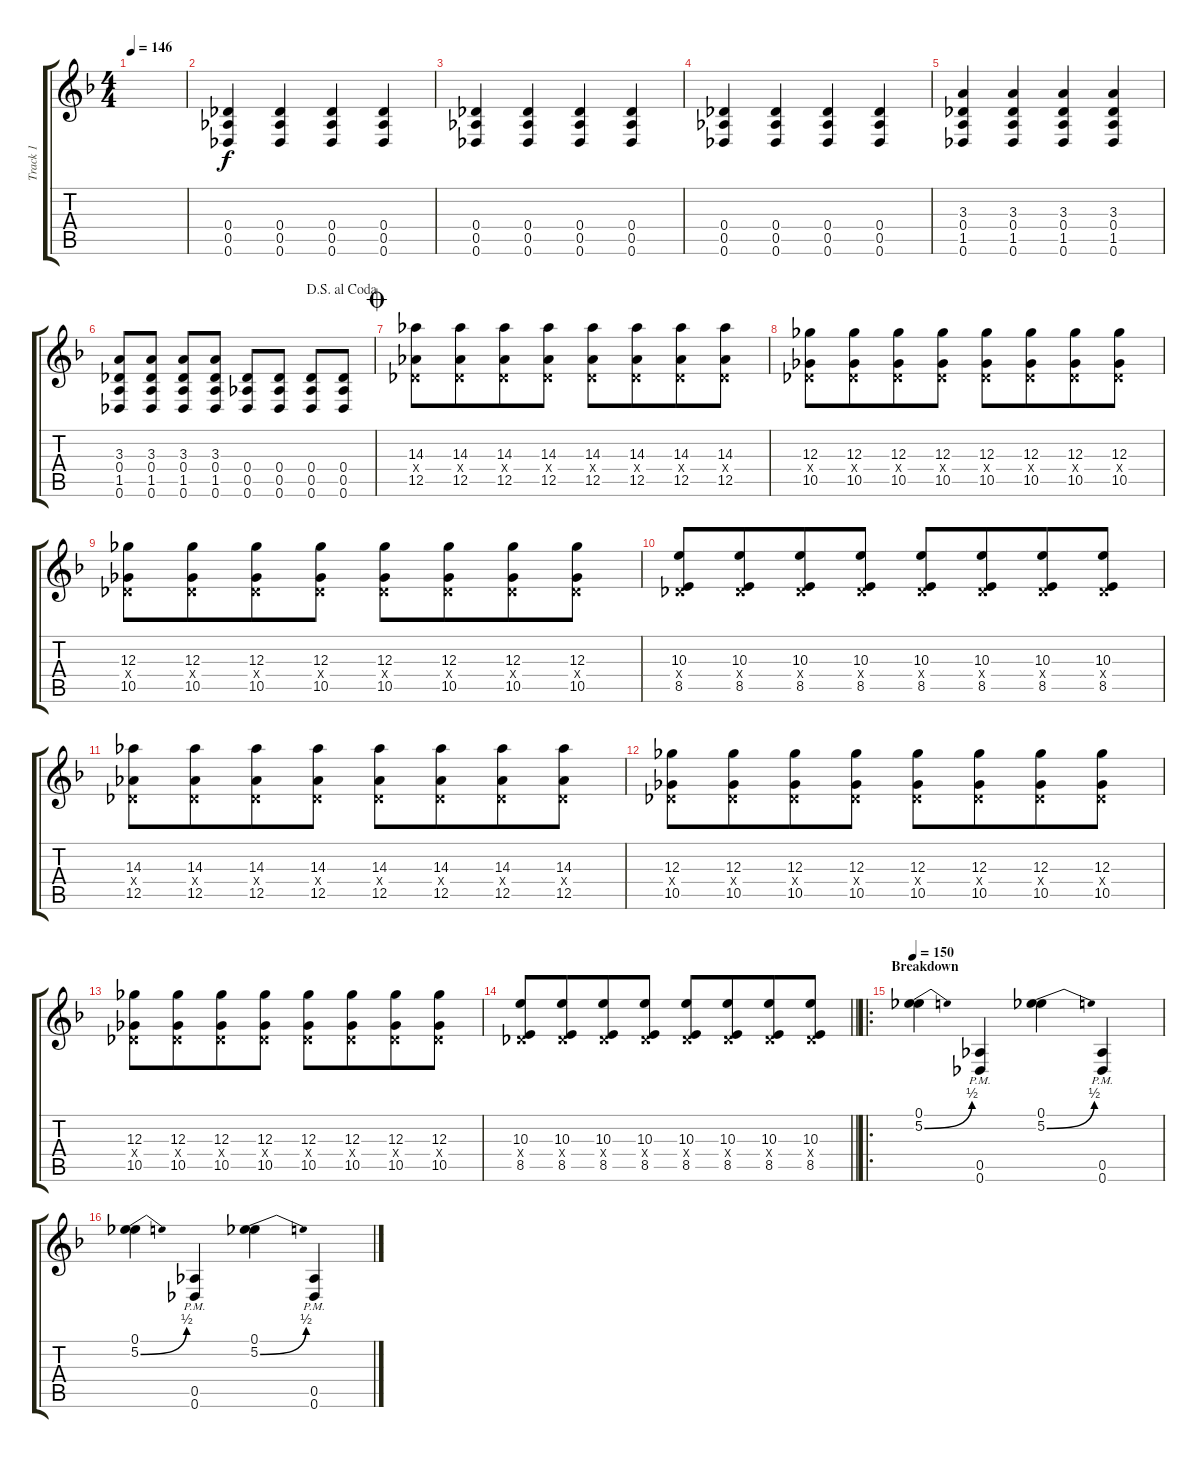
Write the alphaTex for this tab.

\track ("Track 1" "Track 1") {instrument electricguitarjazz}
\staff {score tabs}
\tuning (Eb4 Bb3 Gb3 Db3 Ab2 Db2) {hide}
\ts (4 4)
\tempo 146
\clef g2
\ks f
|
(0.4 0.5 0.6).4 (0.4 0.5 0.6).4 (0.4 0.5 0.6).4 (0.4 0.5 0.6).4 |
(0.4 0.5 0.6).4 (0.4 0.5 0.6).4 (0.4 0.5 0.6).4 (0.4 0.5 0.6).4 |
(0.4 0.5 0.6).4 (0.4 0.5 0.6).4 (0.4 0.5 0.6).4 (0.4 0.5 0.6).4 |
(3.3 0.4 1.5 0.6).4 (3.3 0.4 1.5 0.6).4 (3.3 0.4 1.5 0.6).4 (3.3 0.4 1.5 0.6).4 |
\jump dalsegnoalcoda
(3.3 0.4 1.5 0.6).8 (3.3 0.4 1.5 0.6).8 (3.3 0.4 1.5 0.6).8 (3.3 0.4 1.5 0.6).8 (0.4 0.5 0.6).8 (0.4 0.5 0.6).8 (0.4 0.5 0.6).8 (0.4 0.5 0.6).8 |
\jump coda
(14.3 0.4{x} 12.5).8 (14.3 0.4{x} 12.5).8{beam merge} (14.3 0.4{x} 12.5).8 (14.3 0.4{x} 12.5).8 (14.3 0.4{x} 12.5).8 (14.3 0.4{x} 12.5).8{beam merge} (14.3 0.4{x} 12.5).8 (14.3 0.4{x} 12.5).8 |
(12.3 0.4{x} 10.5).8 (12.3 0.4{x} 10.5).8{beam merge} (12.3 0.4{x} 10.5).8 (12.3 0.4{x} 10.5).8 (12.3 0.4{x} 10.5).8 (12.3 0.4{x} 10.5).8{beam merge} (12.3 0.4{x} 10.5).8 (12.3 0.4{x} 10.5).8 |
(12.3 0.4{x} 10.5).8 (12.3 0.4{x} 10.5).8{beam merge} (12.3 0.4{x} 10.5).8 (12.3 0.4{x} 10.5).8 (12.3 0.4{x} 10.5).8 (12.3 0.4{x} 10.5).8{beam merge} (12.3 0.4{x} 10.5).8 (12.3 0.4{x} 10.5).8 |
(10.3 0.4{x} 8.5).8 (10.3 0.4{x} 8.5).8{beam merge} (10.3 0.4{x} 8.5).8 (10.3 0.4{x} 8.5).8 (10.3 0.4{x} 8.5).8 (10.3 0.4{x} 8.5).8{beam merge} (10.3 0.4{x} 8.5).8 (10.3 0.4{x} 8.5).8 |
(14.3 0.4{x} 12.5).8 (14.3 0.4{x} 12.5).8{beam merge} (14.3 0.4{x} 12.5).8 (14.3 0.4{x} 12.5).8 (14.3 0.4{x} 12.5).8 (14.3 0.4{x} 12.5).8{beam merge} (14.3 0.4{x} 12.5).8 (14.3 0.4{x} 12.5).8 |
(12.3 0.4{x} 10.5).8 (12.3 0.4{x} 10.5).8{beam merge} (12.3 0.4{x} 10.5).8 (12.3 0.4{x} 10.5).8 (12.3 0.4{x} 10.5).8 (12.3 0.4{x} 10.5).8{beam merge} (12.3 0.4{x} 10.5).8 (12.3 0.4{x} 10.5).8 |
(12.3 0.4{x} 10.5).8 (12.3 0.4{x} 10.5).8{beam merge} (12.3 0.4{x} 10.5).8 (12.3 0.4{x} 10.5).8 (12.3 0.4{x} 10.5).8 (12.3 0.4{x} 10.5).8{beam merge} (12.3 0.4{x} 10.5).8 (12.3 0.4{x} 10.5).8 |
\barLineRight lightlight
(10.3 0.4{x} 8.5).8 (10.3 0.4{x} 8.5).8{beam merge} (10.3 0.4{x} 8.5).8 (10.3 0.4{x} 8.5).8 (10.3 0.4{x} 8.5).8 (10.3 0.4{x} 8.5).8{beam merge} (10.3 0.4{x} 8.5).8 (10.3 0.4{x} 8.5).8 |
\ro
\section ("" "Breakdown")
\tempo 150
(0.1 5.2{be (bend 0 0 60 2)}).4 (0.5{pm} 0.6{pm}).4 (0.1 5.2{be (bend 0 0 60 2)}).4 (0.5{pm} 0.6{pm}).4 |
(0.1 5.2{be (bend 0 0 60 2)}).4 (0.5{pm} 0.6{pm}).4 (0.1 5.2{be (bend 0 0 60 2)}).4 (0.5{pm} 0.6{pm}).4
